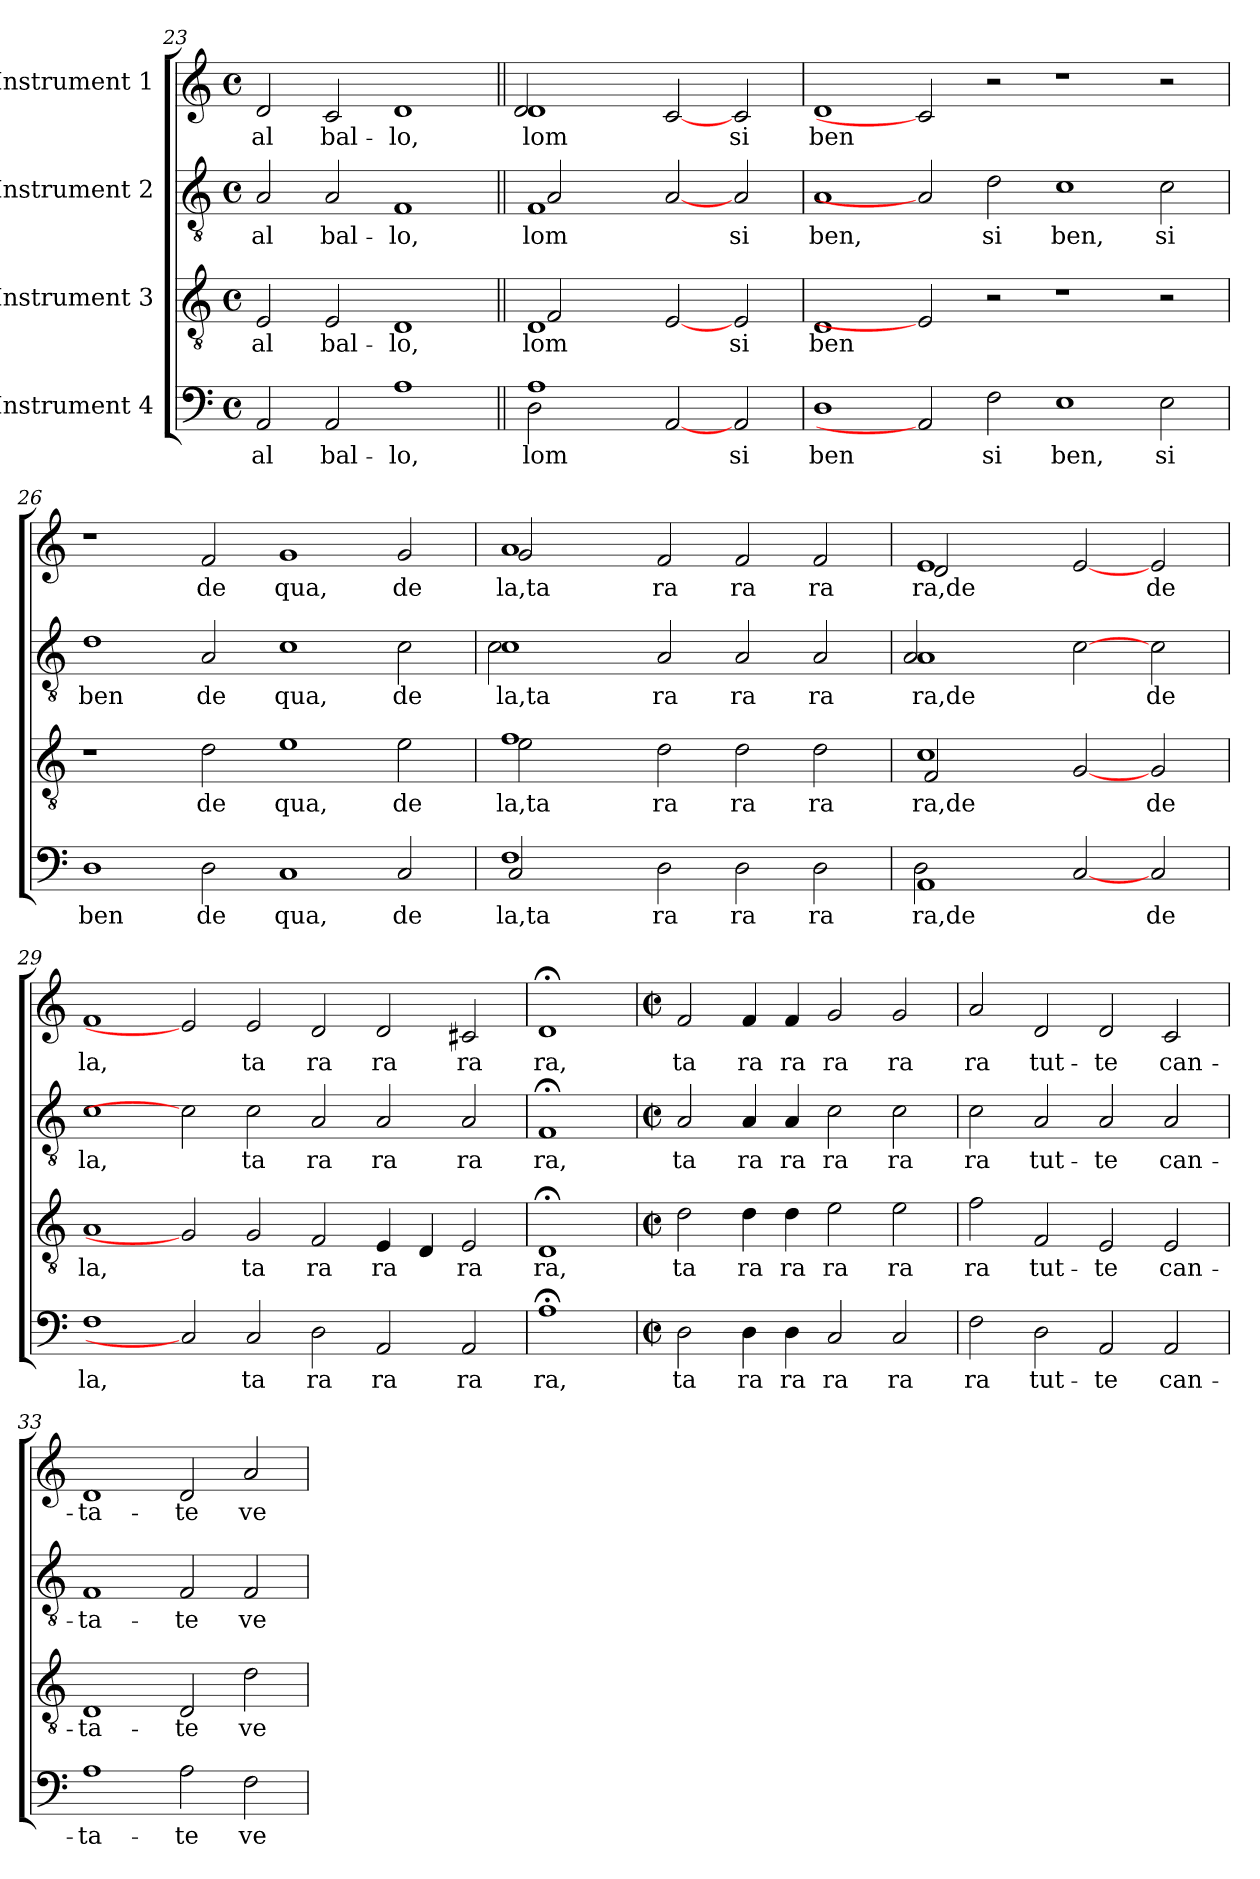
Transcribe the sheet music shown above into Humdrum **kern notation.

**kern	**text	**kern	**text	**kern	**text	**kern	**text
*part4	*part4	*part3	*part3	*part2	*part2	*part1	*part1
*staff4	*staff4	*staff3	*staff3	*staff2	*staff2	*staff1	*staff1
*I"Instrument 4	*	*I"Instrument 3	*	*I"Instrument 2	*	*I"Instrument 1	*
*clefF4	*	*clefGv2	*	*clefGv2	*	*clefG2	*
*k[]	*	*k[]	*	*k[]	*	*k[]	*
*C:	*	*C:	*	*C:	*	*C:	*
*M4/4	*	*M4/4	*	*M4/4	*	*M4/4	*
*met(c)	*	*met(c)	*	*met(c)	*	*met(c)	*
=23	=23	=23	=23	=23	=23	=23	=23
!	!LO:LY:b:cj	!	!LO:LY:b:cj	!	!LO:LY:b:cj	!	!LO:LY:b:cj
2AA/	al	2E/	al	2A/	al	2d/	al
!	!LO:LY:b:cj	!	!LO:LY:b:cj	!	!LO:LY:b:cj	!	!LO:LY:b:cj
2AA/	bal-	2E/	bal-	2A/	bal-	2c/	bal-
!	!LO:LY:b:cj	!	!LO:LY:b:cj	!	!LO:LY:b:cj	!	!LO:LY:b:cj
1A	-lo,	1D	-lo,	1F	-lo,	1d	-lo,
=24||	=24||	=24||	=24||	=24||	=24||	=24||	=24||
*^	*	*	*	*	*	*	*
!	!	!LO:LY:b:cj	!	!LO:LY:b:cj	!	!LO:LY:b:cj	!	!LO:LY:b:cj
*	*	*	*^	*	*^	*	*^	*
1A	2D\	lom	1D	2F/	lom	1F	2A/	lom	1d	2d/	lom
.	1.ryy	.	.	1.ryy	.	.	1.ryy	.	.	1.ryy	.
[2AA	.	.	[2E	.	.	[2A	.	.	[2c	.	.
!	!	!LO:LY:b:cj	!	!	!LO:LY:b:cj	!	!	!LO:LY:b:cj	!	!	!LO:LY:b:cj
2AA/	.	si	2E/	.	si	2A/	.	si	2c/	.	si
*v	*v	*	*	*	*	*v	*v	*	*v	*v	*
*	*	*v	*v	*	*	*	*	*
=25	=25	=25	=25	=25	=25	=25	=25
!	!LO:LY:b:cj	!	!LO:LY:b:cj	!	!LO:LY:b:cj	!	!LO:LY:b:cj
1D	ben	1D	ben	1A	ben,	1d	ben
2AA]	.	2E]	.	2A]	.	2c]	.
!	!LO:LY:b:cj	!	!	!	!LO:LY:b:cj	!	!
2F\	si	2r	.	2d\	si	2r	.
!	!LO:LY:b:cj	!	!	!	!LO:LY:b:cj	!	!
1E	ben,	1r	.	1c	ben,	1r	.
!	!LO:LY:b:cj	!	!	!	!LO:LY:b:cj	!	!
2E\	si	2r	.	2c\	si	2r	.
=26	=26	=26	=26	=26	=26	=26	=26
!	!LO:LY:b:cj	!	!	!	!LO:LY:b:cj	!	!
1D	ben	1r	.	1d	ben	1r	.
!	!LO:LY:b:cj	!	!LO:LY:b:cj	!	!LO:LY:b:cj	!	!LO:LY:b:cj
2D\	de	2d\	de	2A/	de	2f/	de
!	!LO:LY:b:cj	!	!LO:LY:b:cj	!	!LO:LY:b:cj	!	!LO:LY:b:cj
1C	qua,	1e	qua,	1c	qua,	1g	qua,
!	!LO:LY:b:cj	!	!LO:LY:b:cj	!	!LO:LY:b:cj	!	!LO:LY:b:cj
2C/	de	2e\	de	2c\	de	2g/	de
=27	=27	=27	=27	=27	=27	=27	=27
*^	*	*	*	*	*	*	*
!	!	!LO:LY:b:cj	!	!LO:LY:b:cj	!	!LO:LY:b:cj	!	!LO:LY:b:cj
*	*	*	*^	*	*^	*	*^	*
1F	2C/	la,ta	1f	2e\	la,ta	1c	2c\	la,ta	1a	2g/	la,ta
.	0ryy	.	.	0ryy	.	.	0ryy	.	.	0ryy	.
!	!	!LO:LY:b:cj	!	!	!LO:LY:b:cj	!	!	!LO:LY:b:cj	!	!	!LO:LY:b:cj
2D\	.	ra	2d\	.	ra	2A/	.	ra	2f/	.	ra
!	!	!LO:LY:b:cj	!	!	!LO:LY:b:cj	!	!	!LO:LY:b:cj	!	!	!LO:LY:b:cj
2D\	.	ra	2d\	.	ra	2A/	.	ra	2f/	.	ra
!	!	!LO:LY:b:cj	!	!	!LO:LY:b:cj	!	!	!LO:LY:b:cj	!	!	!LO:LY:b:cj
2D\	.	ra	2d\	.	ra	2A/	.	ra	2f/	.	ra
=28	=28	=28	=28	=28	=28	=28	=28	=28	=28	=28	=28
!	!	!LO:LY:b:cj	!	!	!LO:LY:b:cj	!	!	!LO:LY:b:cj	!	!	!LO:LY:b:cj
1AA	2D\	ra,de	1c	2F/	ra,de	1A	2A/	ra,de	1e	2d/	ra,de
.	1.ryy	.	.	1.ryy	.	.	1.ryy	.	.	1.ryy	.
[2C	.	.	[2G	.	.	[2c	.	.	[2e	.	.
!	!	!LO:LY:b:cj	!	!	!LO:LY:b:cj	!	!	!LO:LY:b:cj	!	!	!LO:LY:b:cj
2C/	.	de	2G/	.	de	2c\	.	de	2e/	.	de
*v	*v	*	*	*	*	*v	*v	*	*v	*v	*
*	*	*v	*v	*	*	*	*	*
!!LO:LB:g=z
=29	=29	=29	=29	=29	=29	=29	=29
!	!LO:LY:b:cj	!	!LO:LY:b:cj	!	!LO:LY:b:cj	!	!LO:LY:b:cj
1F	la,	1A	la,	1c	la,	1f	la,
2C]	.	2G]	.	2c]	.	2e]	.
!	!LO:LY:b:cj	!	!LO:LY:b:cj	!	!LO:LY:b:cj	!	!LO:LY:b:cj
2C/	ta	2G/	ta	2c\	ta	2e/	ta
!	!LO:LY:b:cj	!	!LO:LY:b:cj	!	!LO:LY:b:cj	!	!LO:LY:b:cj
2D\	ra	2F/	ra	2A/	ra	2d/	ra
!	!LO:LY:b:cj	!	!LO:LY:b:cj	!	!LO:LY:b:cj	!	!LO:LY:b:cj
2AA/	ra	4E/	ra	2A/	ra	2d/	ra
!	!	!	!LO:LY:b:cj	!	!	!	!
.	.	4D/	.	.	.	.	.
!	!LO:LY:b:cj	!	!LO:LY:b:cj	!	!LO:LY:b:cj	!	!LO:LY:b:cj
2AA/	ra	2E/	ra	2A/	ra	2c#/	ra
=30	=30	=30	=30	=30	=30	=30	=30
!	!LO:LY:b:cj	!	!LO:LY:b:cj	!	!LO:LY:b:cj	!	!LO:LY:b:cj
1A;<	ra,	1D;<	ra,	1F;<	ra,	1d;<	ra,
=31	=31	=31	=31	=31	=31	=31	=31
*M2/2	*	*M2/2	*	*M2/2	*	*M2/2	*
*met(c|)	*	*met(c|)	*	*met(c|)	*	*met(c|)	*
!	!LO:LY:b:cj	!	!LO:LY:b:cj	!	!LO:LY:b:cj	!	!LO:LY:b:cj
2D\	ta	2d\	ta	2A/	ta	2f/	ta
!	!LO:LY:b:cj	!	!LO:LY:b:cj	!	!LO:LY:b:cj	!	!LO:LY:b:cj
4D\	ra	4d\	ra	4A/	ra	4f/	ra
!	!LO:LY:b:cj	!	!LO:LY:b:cj	!	!LO:LY:b:cj	!	!LO:LY:b:cj
4D\	ra	4d\	ra	4A/	ra	4f/	ra
!	!LO:LY:b:cj	!	!LO:LY:b:cj	!	!LO:LY:b:cj	!	!LO:LY:b:cj
2C/	ra	2e\	ra	2c\	ra	2g/	ra
!	!LO:LY:b:cj	!	!LO:LY:b:cj	!	!LO:LY:b:cj	!	!LO:LY:b:cj
2C/	ra	2e\	ra	2c\	ra	2g/	ra
=32	=32	=32	=32	=32	=32	=32	=32
!	!LO:LY:b:cj	!	!LO:LY:b:cj	!	!LO:LY:b:cj	!	!LO:LY:b:cj
2F\	ra	2f\	ra	2c\	ra	2a/	ra
!	!LO:LY:b:cj	!	!LO:LY:b:cj	!	!LO:LY:b:cj	!	!LO:LY:b:cj
2D\	tut-	2F/	tut-	2A/	tut-	2d/	tut-
!	!LO:LY:b:cj	!	!LO:LY:b:cj	!	!LO:LY:b:cj	!	!LO:LY:b:cj
2AA/	-te	2E/	-te	2A/	-te	2d/	-te
!	!LO:LY:b:cj	!	!LO:LY:b:cj	!	!LO:LY:b:cj	!	!LO:LY:b:cj
2AA/	can-	2E/	can-	2A/	can-	2c/	can-
=33	=33	=33	=33	=33	=33	=33	=33
!	!LO:LY:b:cj	!	!LO:LY:b:cj	!	!LO:LY:b:cj	!	!LO:LY:b:cj
1A	-ta-	1D	-ta-	1F	-ta-	1d	-ta-
!	!LO:LY:b:cj	!	!LO:LY:b:cj	!	!LO:LY:b:cj	!	!LO:LY:b:cj
2A\	-te	2D/	-te	2F/	-te	2d/	-te
!	!LO:LY:b:cj	!	!LO:LY:b:cj	!	!LO:LY:b:cj	!	!LO:LY:b:cj
2F\	ve-	2d\	ve-	2F/	ve-	2a/	ve-
=	=	=	=	=	=	=	=
*-	*-	*-	*-	*-	*-	*-	*-
